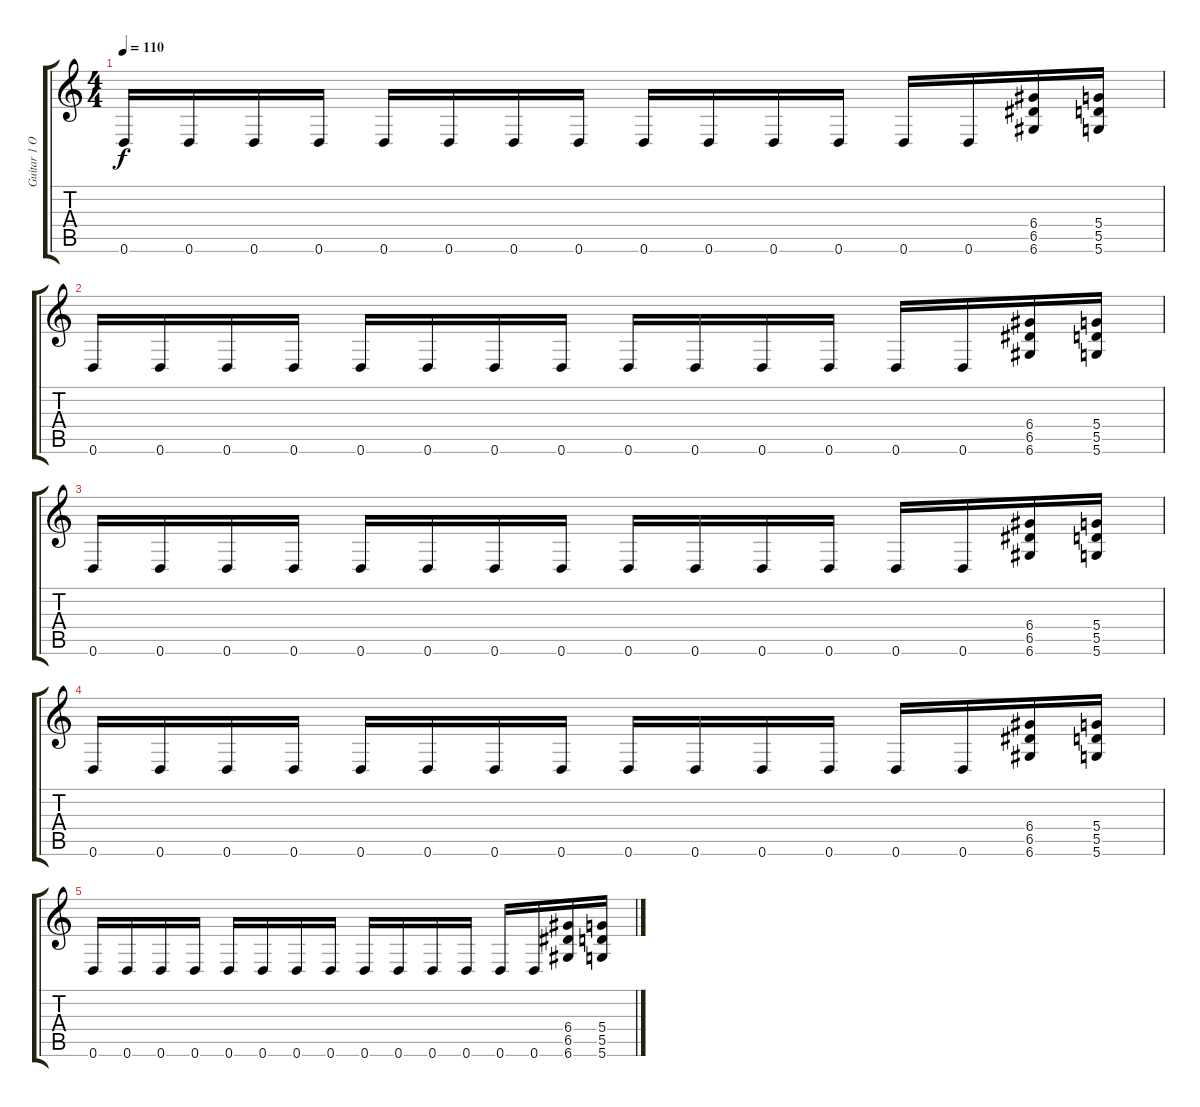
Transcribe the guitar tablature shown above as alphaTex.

\track ("Guitar 1 Oct" "Guitar 1 O") {instrument overdrivenguitar}
\staff {score tabs}
\tuning (E4 B3 G3 D3 A2 D2) {hide}
\ts (4 4)
\tempo 110
\clef g2
\ks c
0.6.16{dy f} 0.6.16 0.6.16 0.6.16 0.6.16 0.6.16 0.6.16 0.6.16 0.6.16 0.6.16 0.6.16 0.6.16 0.6.16 0.6.16 (6.4 6.5 6.6).16 (5.4 5.5 5.6).16 |
0.6.16 0.6.16 0.6.16 0.6.16 0.6.16 0.6.16 0.6.16 0.6.16 0.6.16 0.6.16 0.6.16 0.6.16 0.6.16 0.6.16 (6.4 6.5 6.6).16 (5.4 5.5 5.6).16 |
0.6.16 0.6.16 0.6.16 0.6.16 0.6.16 0.6.16 0.6.16 0.6.16 0.6.16 0.6.16 0.6.16 0.6.16 0.6.16 0.6.16 (6.4 6.5 6.6).16 (5.4 5.5 5.6).16 |
0.6.16 0.6.16 0.6.16 0.6.16 0.6.16 0.6.16 0.6.16 0.6.16 0.6.16 0.6.16 0.6.16 0.6.16 0.6.16 0.6.16 (6.4 6.5 6.6).16 (5.4 5.5 5.6).16 |
0.6.16 0.6.16 0.6.16 0.6.16 0.6.16 0.6.16 0.6.16 0.6.16 0.6.16 0.6.16 0.6.16 0.6.16 0.6.16 0.6.16 (6.4 6.5 6.6).16 (5.4 5.5 5.6).16
